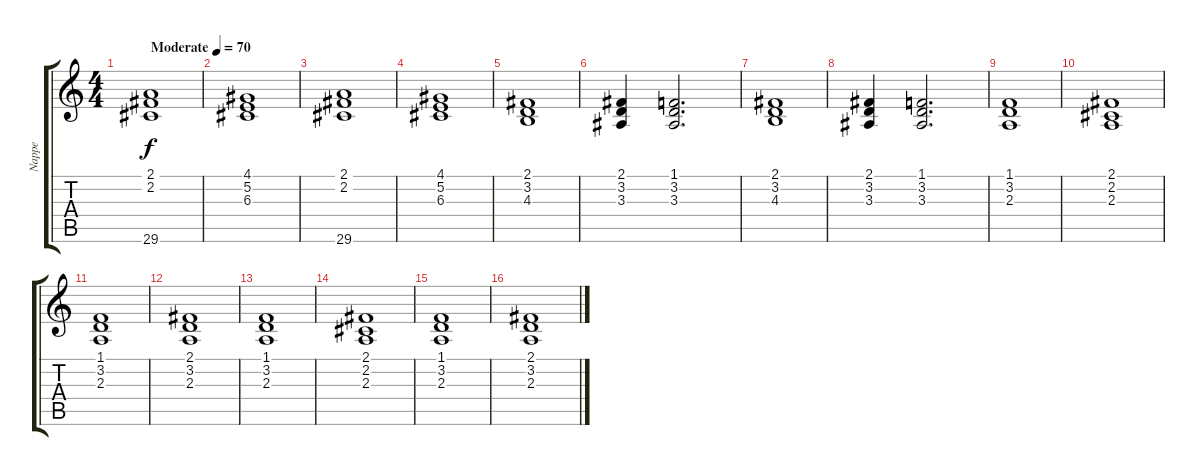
\track ("Nappe" "Nappe") {instrument stringensemble1}
\staff {score tabs}
\tuning (E4 B3 G3 D3 A2 E2) {hide}
\ts (4 4)
\tempo (70 "Moderate")
\clef g2
\ks c
(2.1 2.2 29.6).1{dy f instrument stringensemble1} |
(4.1 5.2 6.3).1 |
(2.1 2.2 29.6).1 |
(4.1 5.2 6.3).1 |
(2.1 3.2 4.3).1 |
(2.1 3.2 3.3).4 (1.1 3.2 3.3).2{d} |
(2.1 3.2 4.3).1 |
(2.1 3.2 3.3).4 (1.1 3.2 3.3).2{d} |
(1.1 3.2 2.3).1 |
(2.1 2.2 2.3).1 |
(1.1 3.2 2.3).1 |
(2.1 3.2 2.3).1 |
(1.1 3.2 2.3).1 |
(2.1 2.2 2.3).1 |
(1.1 3.2 2.3).1 |
(2.1 3.2 2.3).1
